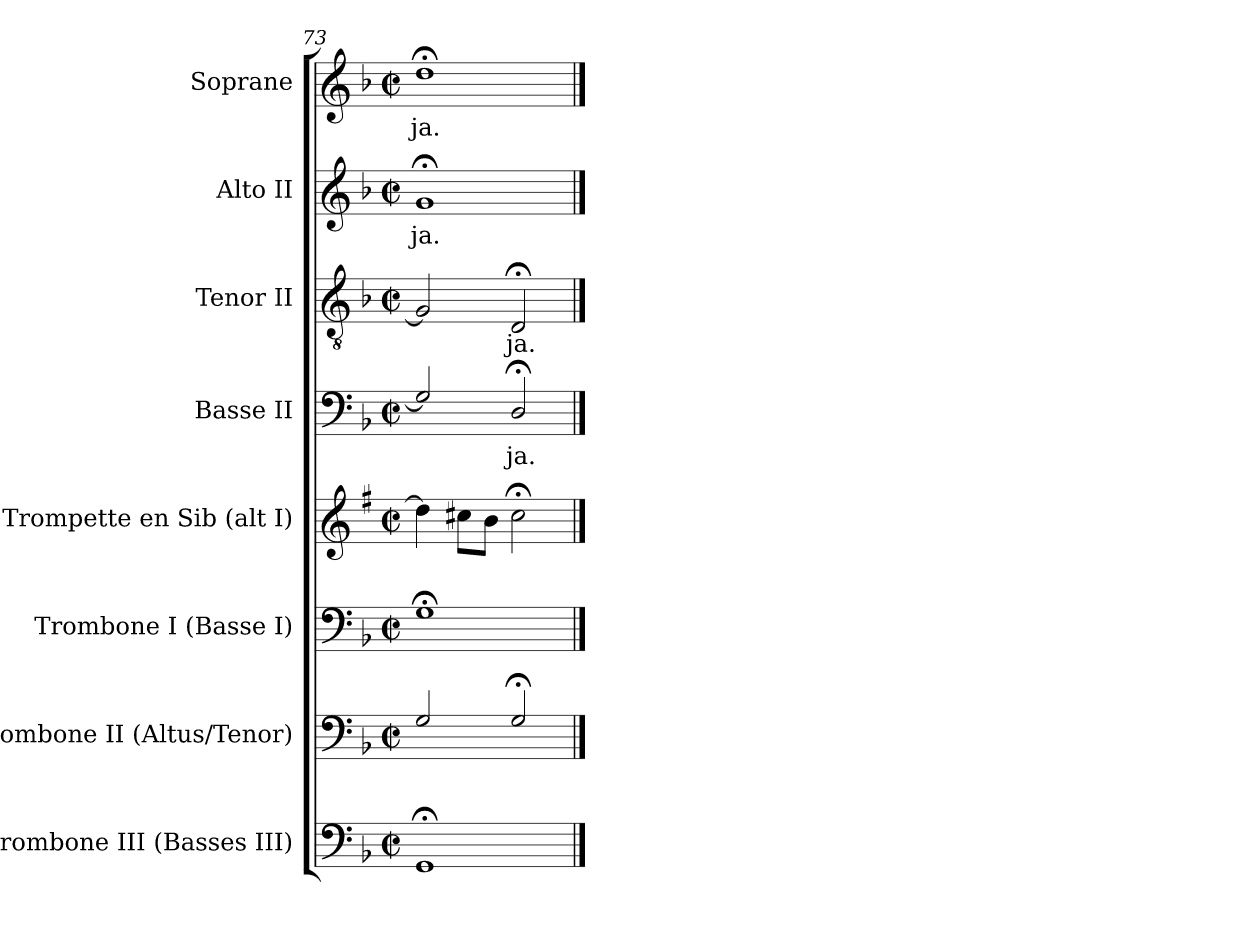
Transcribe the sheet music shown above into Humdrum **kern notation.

**kern	**kern	**kern	**kern	**kern	**text	**kern	**text	**kern	**text	**kern	**text
*part8	*part7	*part6	*part5	*part4	*part4	*part3	*part3	*part2	*part2	*part1	*part1
*staff8	*staff7	*staff6	*staff5	*staff4	*staff4	*staff3	*staff3	*staff2	*staff2	*staff1	*staff1
*I"Trombone III (Basses III)	*I"Trombone II (Altus/Tenor)	*I"Trombone I (Basse I)	*I"Trompette en Sib (alt I)	*I"Basse II	*	*I"Tenor II	*	*I"Alto II	*	*I"Soprane	*
*I'Tbn. III	*I'Tbn.II	*I'Tbn.	*I'Tromp.	*I'B.II	*	*I'T II	*	*I'A II	*	*I'S.	*
*clefF4	*clefF4	*clefF4	*clefG2	*clefF4	*	*clefGv2	*	*clefG2	*	*clefG2	*
*	*	*	*ITrd1c2	*	*	*	*	*	*	*	*
*k[b-]	*k[b-]	*k[b-]	*k[b-]	*k[b-]	*	*k[b-]	*	*k[b-]	*	*k[b-]	*
*F:	*F:	*F:	*F:	*F:	*	*F:	*	*F:	*	*F:	*
*M2/2	*M2/2	*M2/2	*M2/2	*M2/2	*	*M2/2	*	*M2/2	*	*M2/2	*
*met(c|)	*met(c|)	*met(c|)	*met(c|)	*met(c|)	*	*met(c|)	*	*met(c|)	*	*met(c|)	*
=73	=73	=73	=73	=73	=73	=73	=73	=73	=73	=73	=73
!	!	!	!	!	!	!	!	!	!LO:LY:b	!	!LO:LY:b
1GG;<	2G/	1G;<	4cc\]	2G/]	.	2G/]	.	1g;<	-ja.	1dd;<	-ja.
.	.	.	8bn\L	.	.	.	.	.	.	.	.
.	.	.	8a\J	.	.	.	.	.	.	.	.
!	!	!	!	!	!LO:LY:b	!	!LO:LY:b	!	!	!	!
.	2G;</	.	2b;<\	2D;</	-ja.	2D;</	-ja.	.	.	.	.
==	==	==	==	==	==	==	==	==	==	==	==
*-	*-	*-	*-	*-	*-	*-	*-	*-	*-	*-	*-
